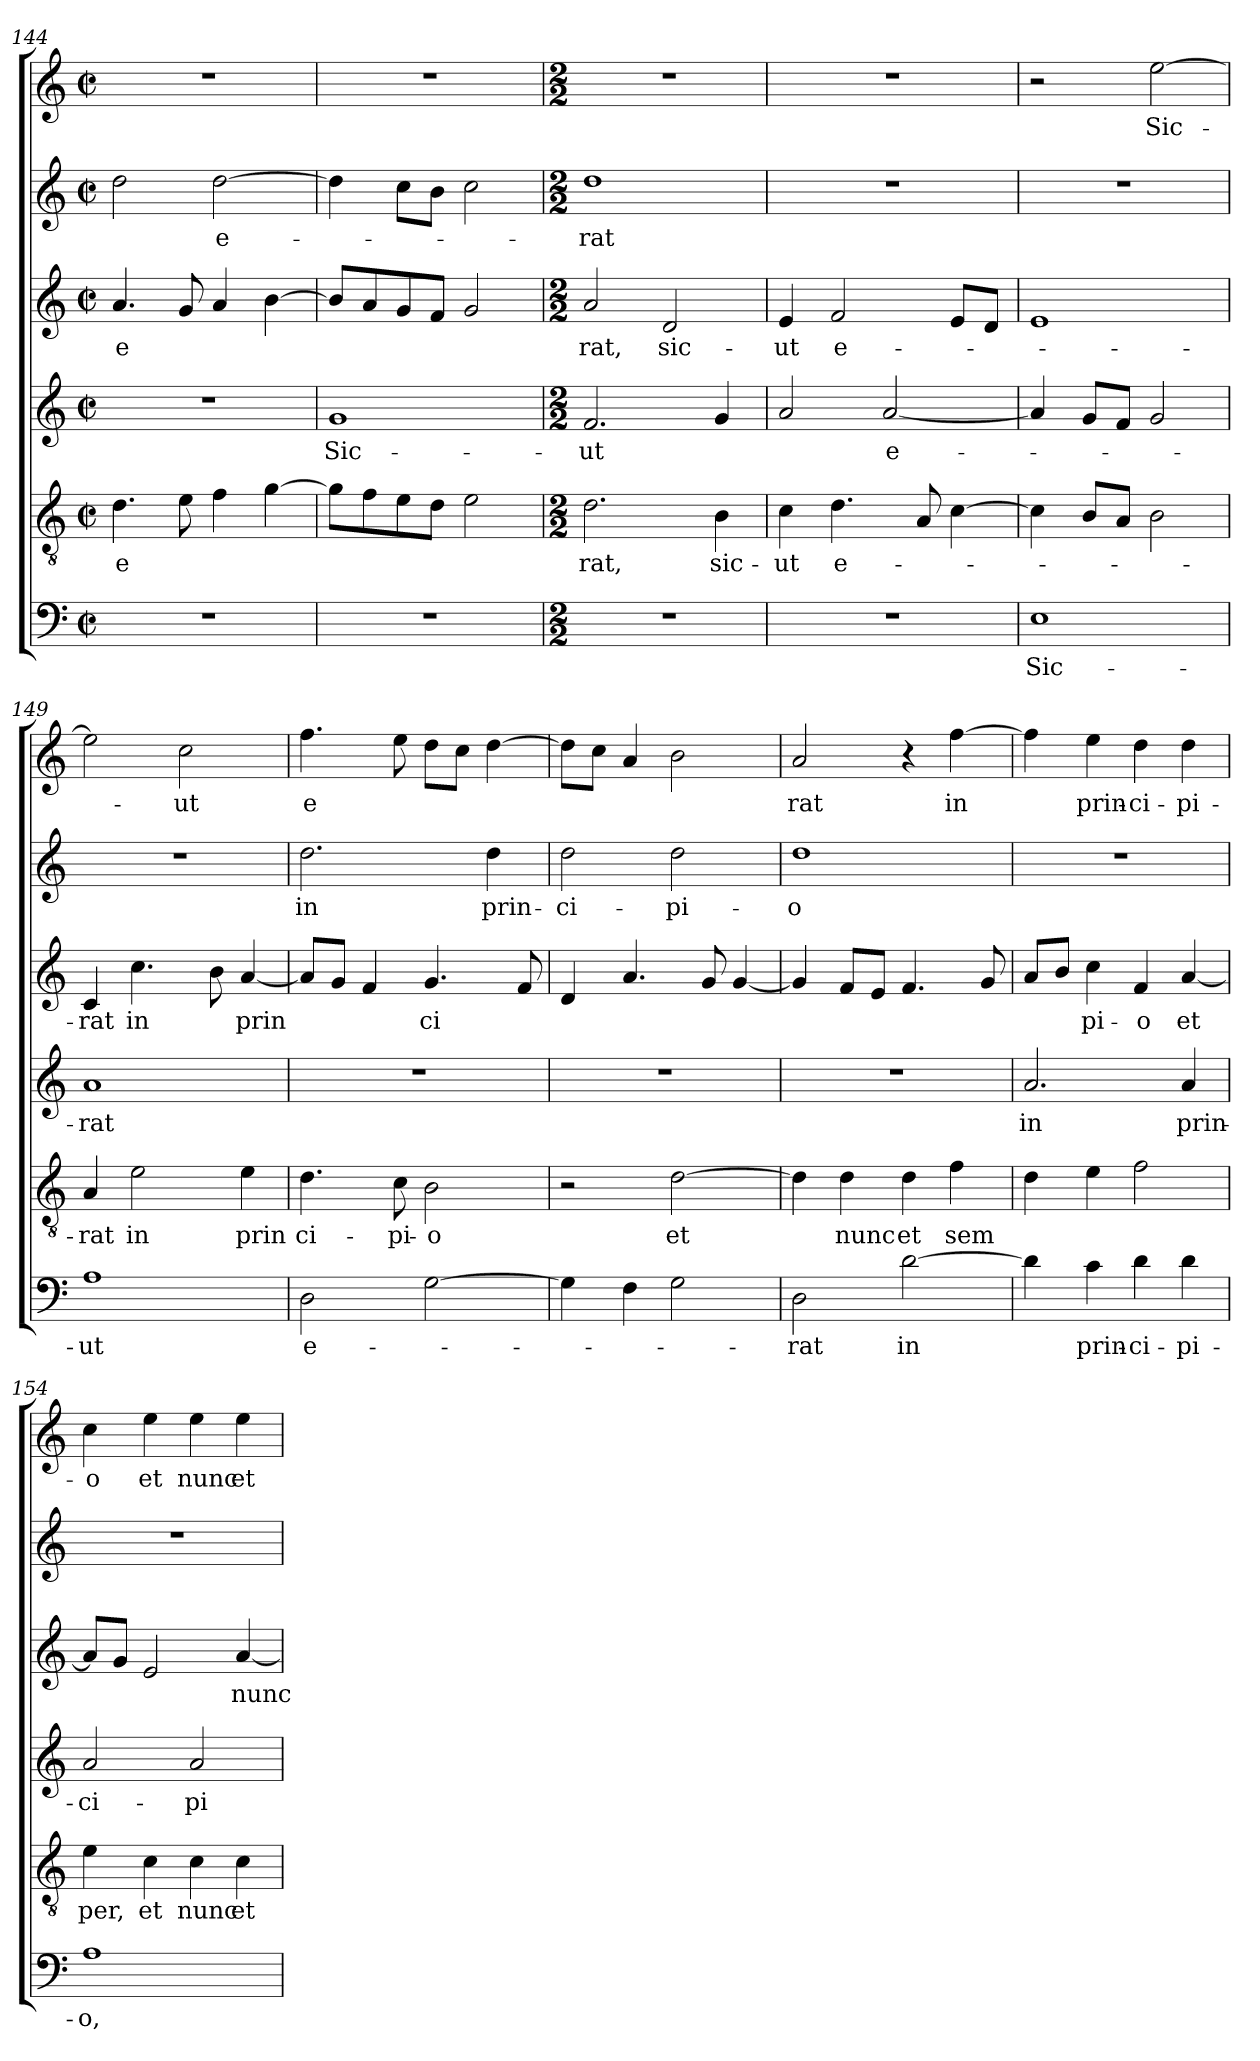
**kern	**text	**kern	**text	**kern	**text	**kern	**text	**kern	**text	**kern	**text
*part6	*part6	*part5	*part5	*part4	*part4	*part3	*part3	*part2	*part2	*part1	*part1
*staff6	*staff6	*staff5	*staff5	*staff4	*staff4	*staff3	*staff3	*staff2	*staff2	*staff1	*staff1
*clefF4	*	*clefGv2	*	*clefG2	*	*clefG2	*	*clefG2	*	*clefG2	*
*k[]	*	*k[]	*	*k[]	*	*k[]	*	*k[]	*	*k[]	*
*C:	*	*C:	*	*C:	*	*C:	*	*C:	*	*C:	*
*M2/2	*	*M2/2	*	*M2/2	*	*M2/2	*	*M2/2	*	*M2/2	*
*met(c|)	*	*met(c|)	*	*met(c|)	*	*met(c|)	*	*met(c|)	*	*met(c|)	*
=144	=144	=144	=144	=144	=144	=144	=144	=144	=144	=144	=144
!	!	!	!LO:LY:b	!	!	!	!LO:LY:b	!	!	!	!
1r	.	4.d\	e	1r	.	4.a/	e	2dd\	.	1r	.
.	.	8e\	.	.	.	8g/	.	.	.	.	.
!	!	!	!	!	!	!	!	!	!LO:LY:b	!	!
.	.	4f\	.	.	.	4a/	.	[2dd\	e-	.	.
.	.	[4g\	.	.	.	[4b\	.	.	.	.	.
=145	=145	=145	=145	=145	=145	=145	=145	=145	=145	=145	=145
!	!	!	!	!	!LO:LY:b	!	!	!	!	!	!
1r	.	8g\L]	.	1g	Sic-	8b/L]	.	4dd\]	.	1r	.
.	.	8f\	.	.	.	8a/	.	.	.	.	.
.	.	8e\	.	.	.	8g/	.	8cc\L	.	.	.
.	.	8d\J	.	.	.	8f/J	.	8b\J	.	.	.
.	.	2e\	.	.	.	2g/	.	2cc\	.	.	.
!!LO:LB:g=z
=146	=146	=146	=146	=146	=146	=146	=146	=146	=146	=146	=146
*M2/2	*	*M2/2	*	*M2/2	*	*M2/2	*	*M2/2	*	*M2/2	*
!	!	!	!LO:LY:b	!	!LO:LY:b	!	!LO:LY:b	!	!LO:LY:b	!	!
1r	.	2.d\	­rat,	2.f/	-­ut	2a/	­rat,	1dd	-­rat	1r	.
!	!	!	!	!	!	!	!LO:LY:b	!	!	!	!
.	.	.	.	.	.	2d/	sic-	.	.	.	.
!	!	!	!LO:LY:b	!	!	!	!	!	!	!	!
.	.	4B\	sic-	4g/	.	.	.	.	.	.	.
=147	=147	=147	=147	=147	=147	=147	=147	=147	=147	=147	=147
!	!	!	!LO:LY:b	!	!	!	!LO:LY:b	!	!	!	!
1r	.	4c\	-ut	2a/	.	4e/	-ut	1r	.	1r	.
!	!	!	!LO:LY:b	!	!	!	!LO:LY:b	!	!	!	!
.	.	4.d\	e-	.	.	2f/	e-	.	.	.	.
!	!	!	!	!	!LO:LY:b	!	!	!	!	!	!
.	.	.	.	[2a/	e-	.	.	.	.	.	.
.	.	8A/	.	.	.	.	.	.	.	.	.
.	.	[4c\	.	.	.	8e/L	.	.	.	.	.
.	.	.	.	.	.	8d/J	.	.	.	.	.
=148	=148	=148	=148	=148	=148	=148	=148	=148	=148	=148	=148
!	!LO:LY:b	!	!	!	!	!	!	!	!	!	!
1E	Sic-	4c\]	.	4a/]	.	1e	.	1r	.	2r	.
.	.	8B/L	.	8g/L	.	.	.	.	.	.	.
.	.	8A/J	.	8f/J	.	.	.	.	.	.	.
!	!	!	!	!	!	!	!	!	!	!	!LO:LY:b
.	.	2B\	.	2g/	.	.	.	.	.	[2ee\	Sic-
=149	=149	=149	=149	=149	=149	=149	=149	=149	=149	=149	=149
!	!LO:LY:b	!	!LO:LY:b	!	!LO:LY:b	!	!LO:LY:b	!	!	!	!
1A	-ut	4A/	-rat	1a	-rat	4c/	-rat	1r	.	2ee\]	.
!	!	!	!LO:LY:b	!	!	!	!LO:LY:b	!	!	!	!
.	.	2e\	in	.	.	4.cc\	in	.	.	.	.
!	!	!	!	!	!	!	!	!	!	!	!LO:LY:b
.	.	.	.	.	.	.	.	.	.	2cc\	-ut
.	.	.	.	.	.	8b\	.	.	.	.	.
!	!	!	!LO:LY:b	!	!	!	!LO:LY:b	!	!	!	!
.	.	4e\	prin	.	.	[4a/	prin	.	.	.	.
=150	=150	=150	=150	=150	=150	=150	=150	=150	=150	=150	=150
!	!LO:LY:b	!	!LO:LY:b	!	!	!	!	!	!LO:LY:b	!	!LO:LY:b
2D\	e-	4.d\	ci-	1r	.	8a/L]	.	2.dd\	in	4.ff\	e
.	.	.	.	.	.	8g/J	.	.	.	.	.
.	.	.	.	.	.	4f/	.	.	.	.	.
!	!	!	!LO:LY:b	!	!	!	!	!	!	!	!
.	.	8c\	-pi-	.	.	.	.	.	.	8ee\	.
!	!	!	!LO:LY:b	!	!	!	!LO:LY:b	!	!	!	!
[2G\	.	2B\	-o	.	.	4.g/	ci	.	.	8dd\L	.
.	.	.	.	.	.	.	.	.	.	8cc\J	.
!	!	!	!	!	!	!	!	!	!LO:LY:b	!	!
.	.	.	.	.	.	.	.	4dd\	prin-	[4dd\	.
.	.	.	.	.	.	8f/	.	.	.	.	.
=151	=151	=151	=151	=151	=151	=151	=151	=151	=151	=151	=151
!	!	!	!	!	!	!	!	!	!LO:LY:b	!	!
4G\]	.	2r	.	1r	.	4d/	.	2dd\	-ci-	8dd\L]	.
.	.	.	.	.	.	.	.	.	.	8cc\J	.
4F\	.	.	.	.	.	4.a/	.	.	.	4a/	.
!	!	!	!LO:LY:b	!	!	!	!	!	!LO:LY:b	!	!
2G\	.	[2d\	et	.	.	.	.	2dd\	-pi-	2b\	.
.	.	.	.	.	.	8g/	.	.	.	.	.
.	.	.	.	.	.	[4g/	.	.	.	.	.
!!LO:PB:g=z
=152	=152	=152	=152	=152	=152	=152	=152	=152	=152	=152	=152
!	!LO:LY:b	!	!	!	!	!	!	!	!LO:LY:b	!	!LO:LY:b
2D\	-­rat	4d\]	.	1r	.	4g/]	.	1dd	-­o	2a/	­rat
!	!	!	!LO:LY:b	!	!	!	!	!	!	!	!
.	.	4d\	nunc	.	.	8f/L	.	.	.	.	.
.	.	.	.	.	.	8e/J	.	.	.	.	.
!	!LO:LY:b	!	!LO:LY:b	!	!	!	!	!	!	!	!
[2d\	in	4d\	et	.	.	4.f/	.	.	.	4r	.
!	!	!	!LO:LY:b	!	!	!	!	!	!	!	!LO:LY:b
.	.	4f\	sem	.	.	.	.	.	.	[4ff\	in
.	.	.	.	.	.	8g/	.	.	.	.	.
=153	=153	=153	=153	=153	=153	=153	=153	=153	=153	=153	=153
!	!	!	!	!	!LO:LY:b	!	!	!	!	!	!
4d\]	.	4d\	.	2.a/	in	8a/L	.	1r	.	4ff\]	.
.	.	.	.	.	.	8b/J	.	.	.	.	.
!	!LO:LY:b	!	!	!	!	!	!LO:LY:b	!	!	!	!LO:LY:b
4c\	prin-	4e\	.	.	.	4cc\	pi-	.	.	4ee\	prin-
!	!LO:LY:b	!	!	!	!	!	!LO:LY:b	!	!	!	!LO:LY:b
4d\	-ci-	2f\	.	.	.	4f/	-o	.	.	4dd\	-ci-
!	!LO:LY:b	!	!	!	!LO:LY:b	!	!LO:LY:b	!	!	!	!LO:LY:b
4d\	-pi-	.	.	4a/	prin-	[4a/	et	.	.	4dd\	-pi-
=154	=154	=154	=154	=154	=154	=154	=154	=154	=154	=154	=154
!	!LO:LY:b	!	!LO:LY:b	!	!LO:LY:b	!	!	!	!	!	!LO:LY:b
1A	-o,	4e\	per,	2a/	-ci-	8a/L]	.	1r	.	4cc\	-o
.	.	.	.	.	.	8g/J	.	.	.	.	.
!	!	!	!LO:LY:b	!	!	!	!	!	!	!	!LO:LY:b
.	.	4c\	et	.	.	2e/	.	.	.	4ee\	et
!	!	!	!LO:LY:b	!	!LO:LY:b	!	!	!	!	!	!LO:LY:b
.	.	4c\	nunc	2a/	-pi-	.	.	.	.	4ee\	nunc
!	!	!	!LO:LY:b	!	!	!	!LO:LY:b	!	!	!	!LO:LY:b
.	.	4c\	et	.	.	[4a/	nunc	.	.	4ee\	et
=	=	=	=	=	=	=	=	=	=	=	=
*-	*-	*-	*-	*-	*-	*-	*-	*-	*-	*-	*-
